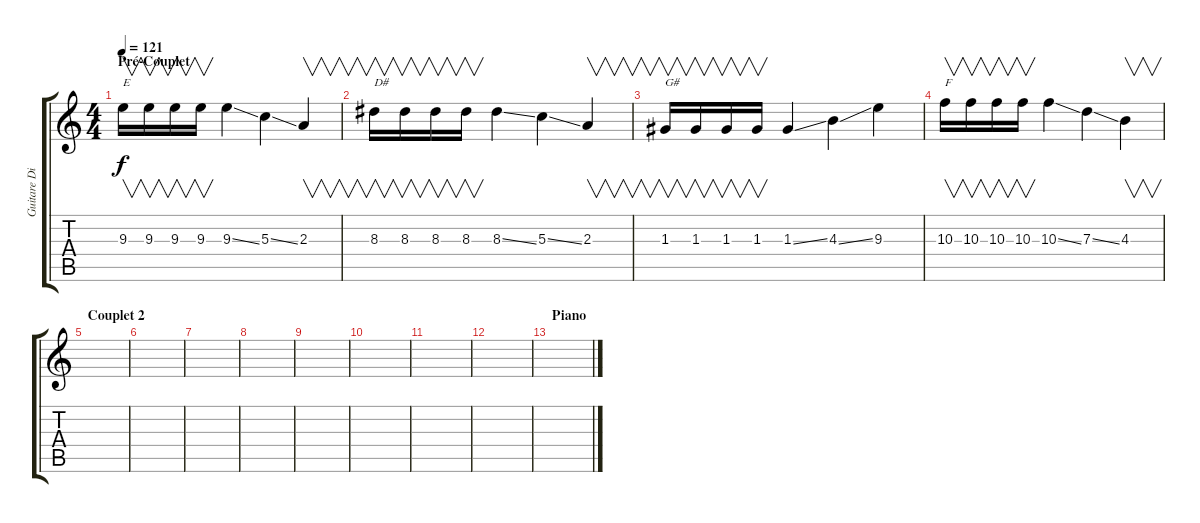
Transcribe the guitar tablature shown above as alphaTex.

\track ("Guitare Dist. (Matthew Bellamy)" "Guitare Di") {instrument distortionguitar}
\staff {score tabs}
\tuning (E4 B3 G3 D3 A2 E2) {hide}
\ts (4 4)
\section ("" "Pré-Couplet")
\tempo 121
\clef g2
\ks c
9.3.16{v txt "E" dy f} 9.3.16{v} 9.3.16{v} 9.3.16{v} 9.3{ss}.4 5.3{ss}.4 2.3.4{v} |
8.3.16{v txt "D#"} 8.3.16{v} 8.3.16{v} 8.3.16{v} 8.3{ss}.4 5.3{ss}.4 2.3.4{v} |
1.3.16{v txt "G#"} 1.3.16{v} 1.3.16{v} 1.3.16{v} 1.3{ss}.4 4.3{ss}.4 9.3.4 |
10.3.16{v txt "F"} 10.3.16{v} 10.3.16{v} 10.3.16{v} 10.3{ss}.4 7.3{ss}.4 4.3.4{v} |
\section ("" "Couplet 2")
|
|
|
|
|
|
|
|
\section ("" "Piano")
